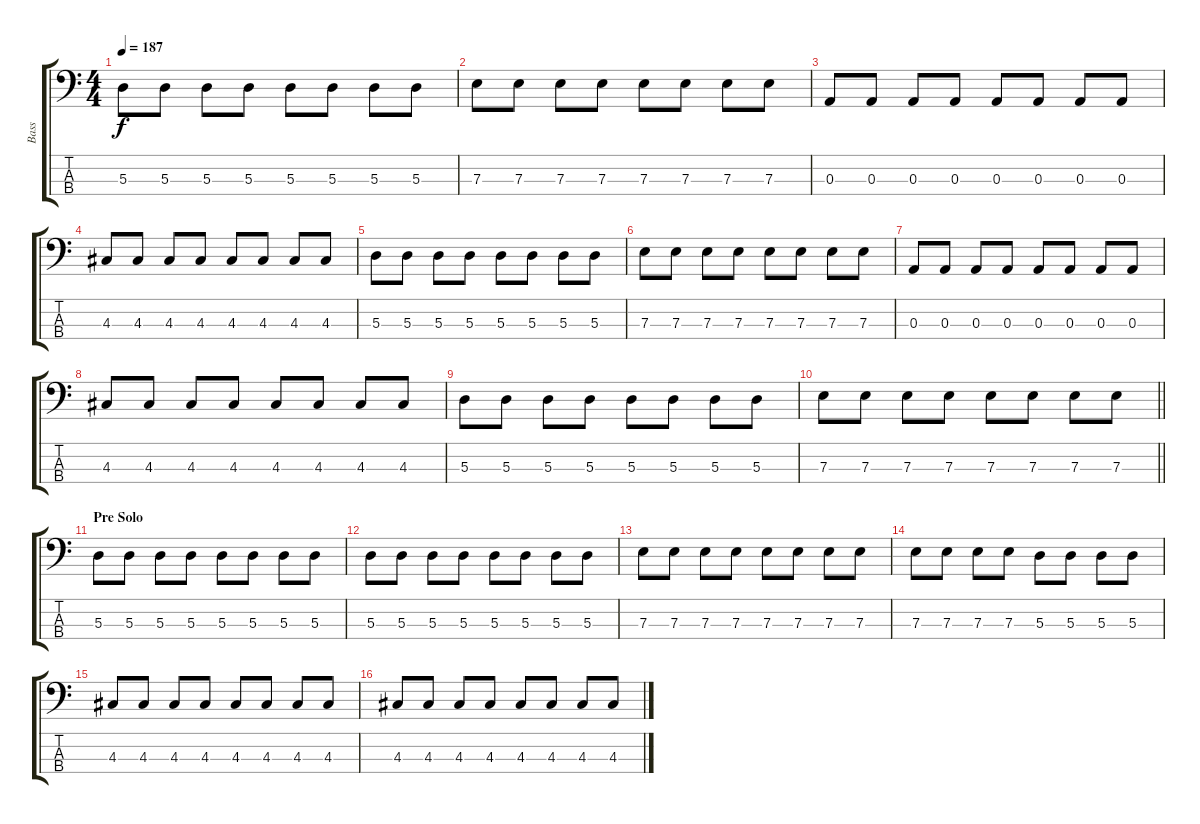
\track ("Bass" "Bass") {instrument electricbassfinger}
\staff {score tabs}
\tuning (G2 D2 A1 E1) {hide}
\ts (4 4)
\tempo 187
\clef f4
\ks c
5.3.8{dy f} 5.3.8 5.3.8 5.3.8 5.3.8 5.3.8 5.3.8 5.3.8 |
7.3.8 7.3.8 7.3.8 7.3.8 7.3.8 7.3.8 7.3.8 7.3.8 |
0.3.8 0.3.8 0.3.8 0.3.8 0.3.8 0.3.8 0.3.8 0.3.8 |
4.3.8 4.3.8 4.3.8 4.3.8 4.3.8 4.3.8 4.3.8 4.3.8 |
5.3.8 5.3.8 5.3.8 5.3.8 5.3.8 5.3.8 5.3.8 5.3.8 |
7.3.8 7.3.8 7.3.8 7.3.8 7.3.8 7.3.8 7.3.8 7.3.8 |
0.3.8 0.3.8 0.3.8 0.3.8 0.3.8 0.3.8 0.3.8 0.3.8 |
4.3.8 4.3.8 4.3.8 4.3.8 4.3.8 4.3.8 4.3.8 4.3.8 |
5.3.8 5.3.8 5.3.8 5.3.8 5.3.8 5.3.8 5.3.8 5.3.8 |
\barLineRight lightlight
7.3.8 7.3.8 7.3.8 7.3.8 7.3.8 7.3.8 7.3.8 7.3.8 |
\section ("" "Pre Solo")
5.3.8 5.3.8 5.3.8 5.3.8 5.3.8 5.3.8 5.3.8 5.3.8 |
5.3.8 5.3.8 5.3.8 5.3.8 5.3.8 5.3.8 5.3.8 5.3.8 |
7.3.8 7.3.8 7.3.8 7.3.8 7.3.8 7.3.8 7.3.8 7.3.8 |
7.3.8 7.3.8 7.3.8 7.3.8 5.3.8 5.3.8 5.3.8 5.3.8 |
4.3.8 4.3.8 4.3.8 4.3.8 4.3.8 4.3.8 4.3.8 4.3.8 |
4.3.8 4.3.8 4.3.8 4.3.8 4.3.8 4.3.8 4.3.8 4.3.8
